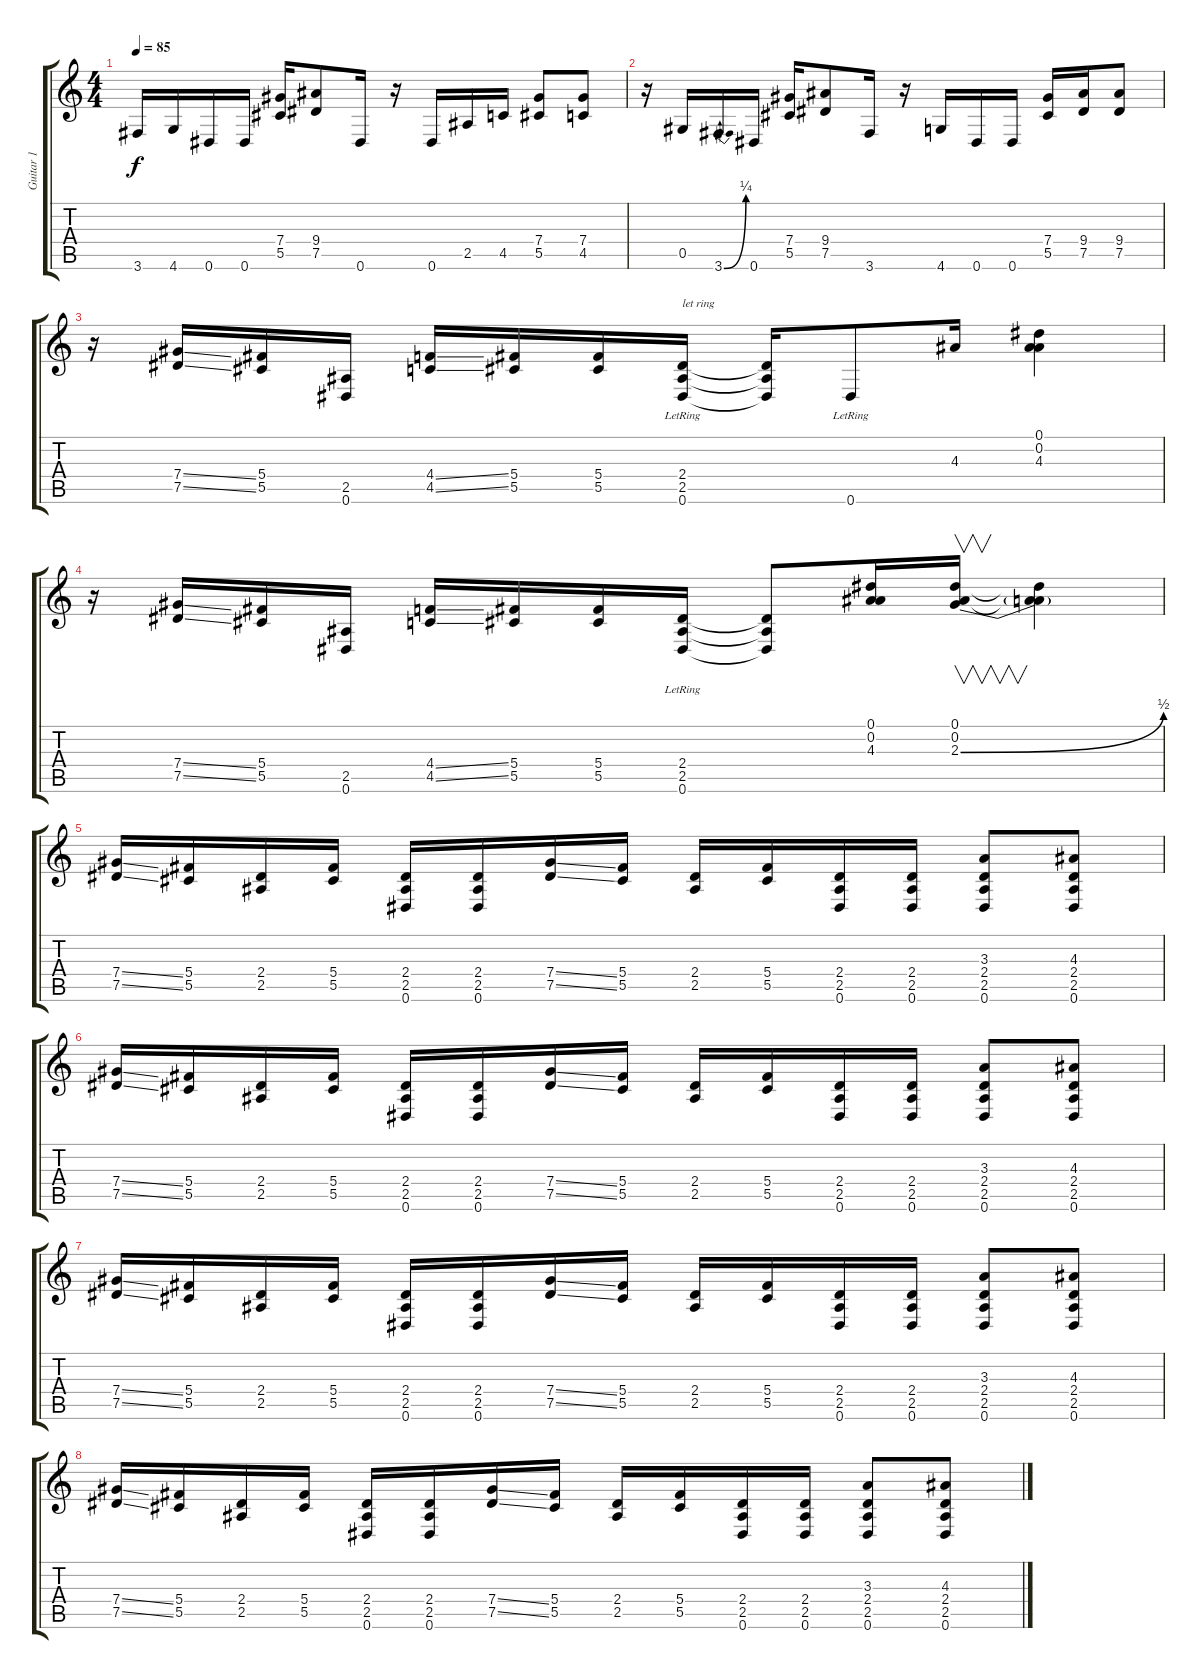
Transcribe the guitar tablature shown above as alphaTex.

\track ("Guitar 1" "Guitar 1") {instrument overdrivenguitar}
\staff {score tabs}
\tuning (Eb4 Bb3 Gb3 Db3 Ab2 Eb2) {hide}
\ts (4 4)
\tempo 85
\clef g2
\ks c
3.6.16{dy f} 4.6.16 0.6.16 0.6.16 (7.4 5.5).16 (9.4 7.5).8 0.6.16 r.16 0.6.16 2.5.16 4.5.16 (7.4 5.5).8 (7.4 4.5).8 |
r.16 0.5.16 3.6{be (bend 0 0 60 1)}.16 0.6.16 (7.4 5.5).16 (9.4 7.5).8 3.6.16 r.16 4.6.16 0.6.16 0.6.16 (7.4 5.5).16 (9.4 7.5).16 (9.4 7.5).8 |
r.16 (7.4{ss} 7.5{ss}).16 (5.4 5.5).16 (2.5 0.6).16 (4.4{ss} 4.5{ss}).16 (5.4 5.5).16 (5.4 5.5).16 (2.4{lr} 2.5{lr} 0.6).16{txt "let ring"} (2.4{t} 2.5{t} 0.6{t}).16 0.6{lr}.8 4.3.16 (0.1 0.2 4.3).4 |
r.16 (7.4{ss} 7.5{ss}).16 (5.4 5.5).16 (2.5 0.6).16 (4.4{ss} 4.5{ss}).16 (5.4 5.5).16 (5.4 5.5).16 (2.4{lr} 2.5{lr} 0.6{lr}).16 (2.4{t} 2.5{t} 0.6{t}).8 (0.1 0.2 4.3).16 (0.1 0.2 2.3{be (bend 0 0 60 2)}).16{v} (0.1{t} 0.2{t} 2.3{t}).4 |
(7.4{ss} 7.5{ss}).16 (5.4 5.5).16 (2.4 2.5).16 (5.4 5.5).16 (2.4 2.5 0.6).16 (2.4 2.5 0.6).16 (7.4{ss} 7.5{ss}).16 (5.4 5.5).16 (2.4 2.5).16 (5.4 5.5).16 (2.4 2.5 0.6).16 (2.4 2.5 0.6).16 (3.3 2.4 2.5 0.6).8 (4.3 2.4 2.5 0.6).8 |
(7.4{ss} 7.5{ss}).16 (5.4 5.5).16 (2.4 2.5).16 (5.4 5.5).16 (2.4 2.5 0.6).16 (2.4 2.5 0.6).16 (7.4{ss} 7.5{ss}).16 (5.4 5.5).16 (2.4 2.5).16 (5.4 5.5).16 (2.4 2.5 0.6).16 (2.4 2.5 0.6).16 (3.3 2.4 2.5 0.6).8 (4.3 2.4 2.5 0.6).8 |
(7.4{ss} 7.5{ss}).16 (5.4 5.5).16 (2.4 2.5).16 (5.4 5.5).16 (2.4 2.5 0.6).16 (2.4 2.5 0.6).16 (7.4{ss} 7.5{ss}).16 (5.4 5.5).16 (2.4 2.5).16 (5.4 5.5).16 (2.4 2.5 0.6).16 (2.4 2.5 0.6).16 (3.3 2.4 2.5 0.6).8 (4.3 2.4 2.5 0.6).8 |
(7.4{ss} 7.5{ss}).16 (5.4 5.5).16 (2.4 2.5).16 (5.4 5.5).16 (2.4 2.5 0.6).16 (2.4 2.5 0.6).16 (7.4{ss} 7.5{ss}).16 (5.4 5.5).16 (2.4 2.5).16 (5.4 5.5).16 (2.4 2.5 0.6).16 (2.4 2.5 0.6).16 (3.3 2.4 2.5 0.6).8 (4.3 2.4 2.5 0.6).8
